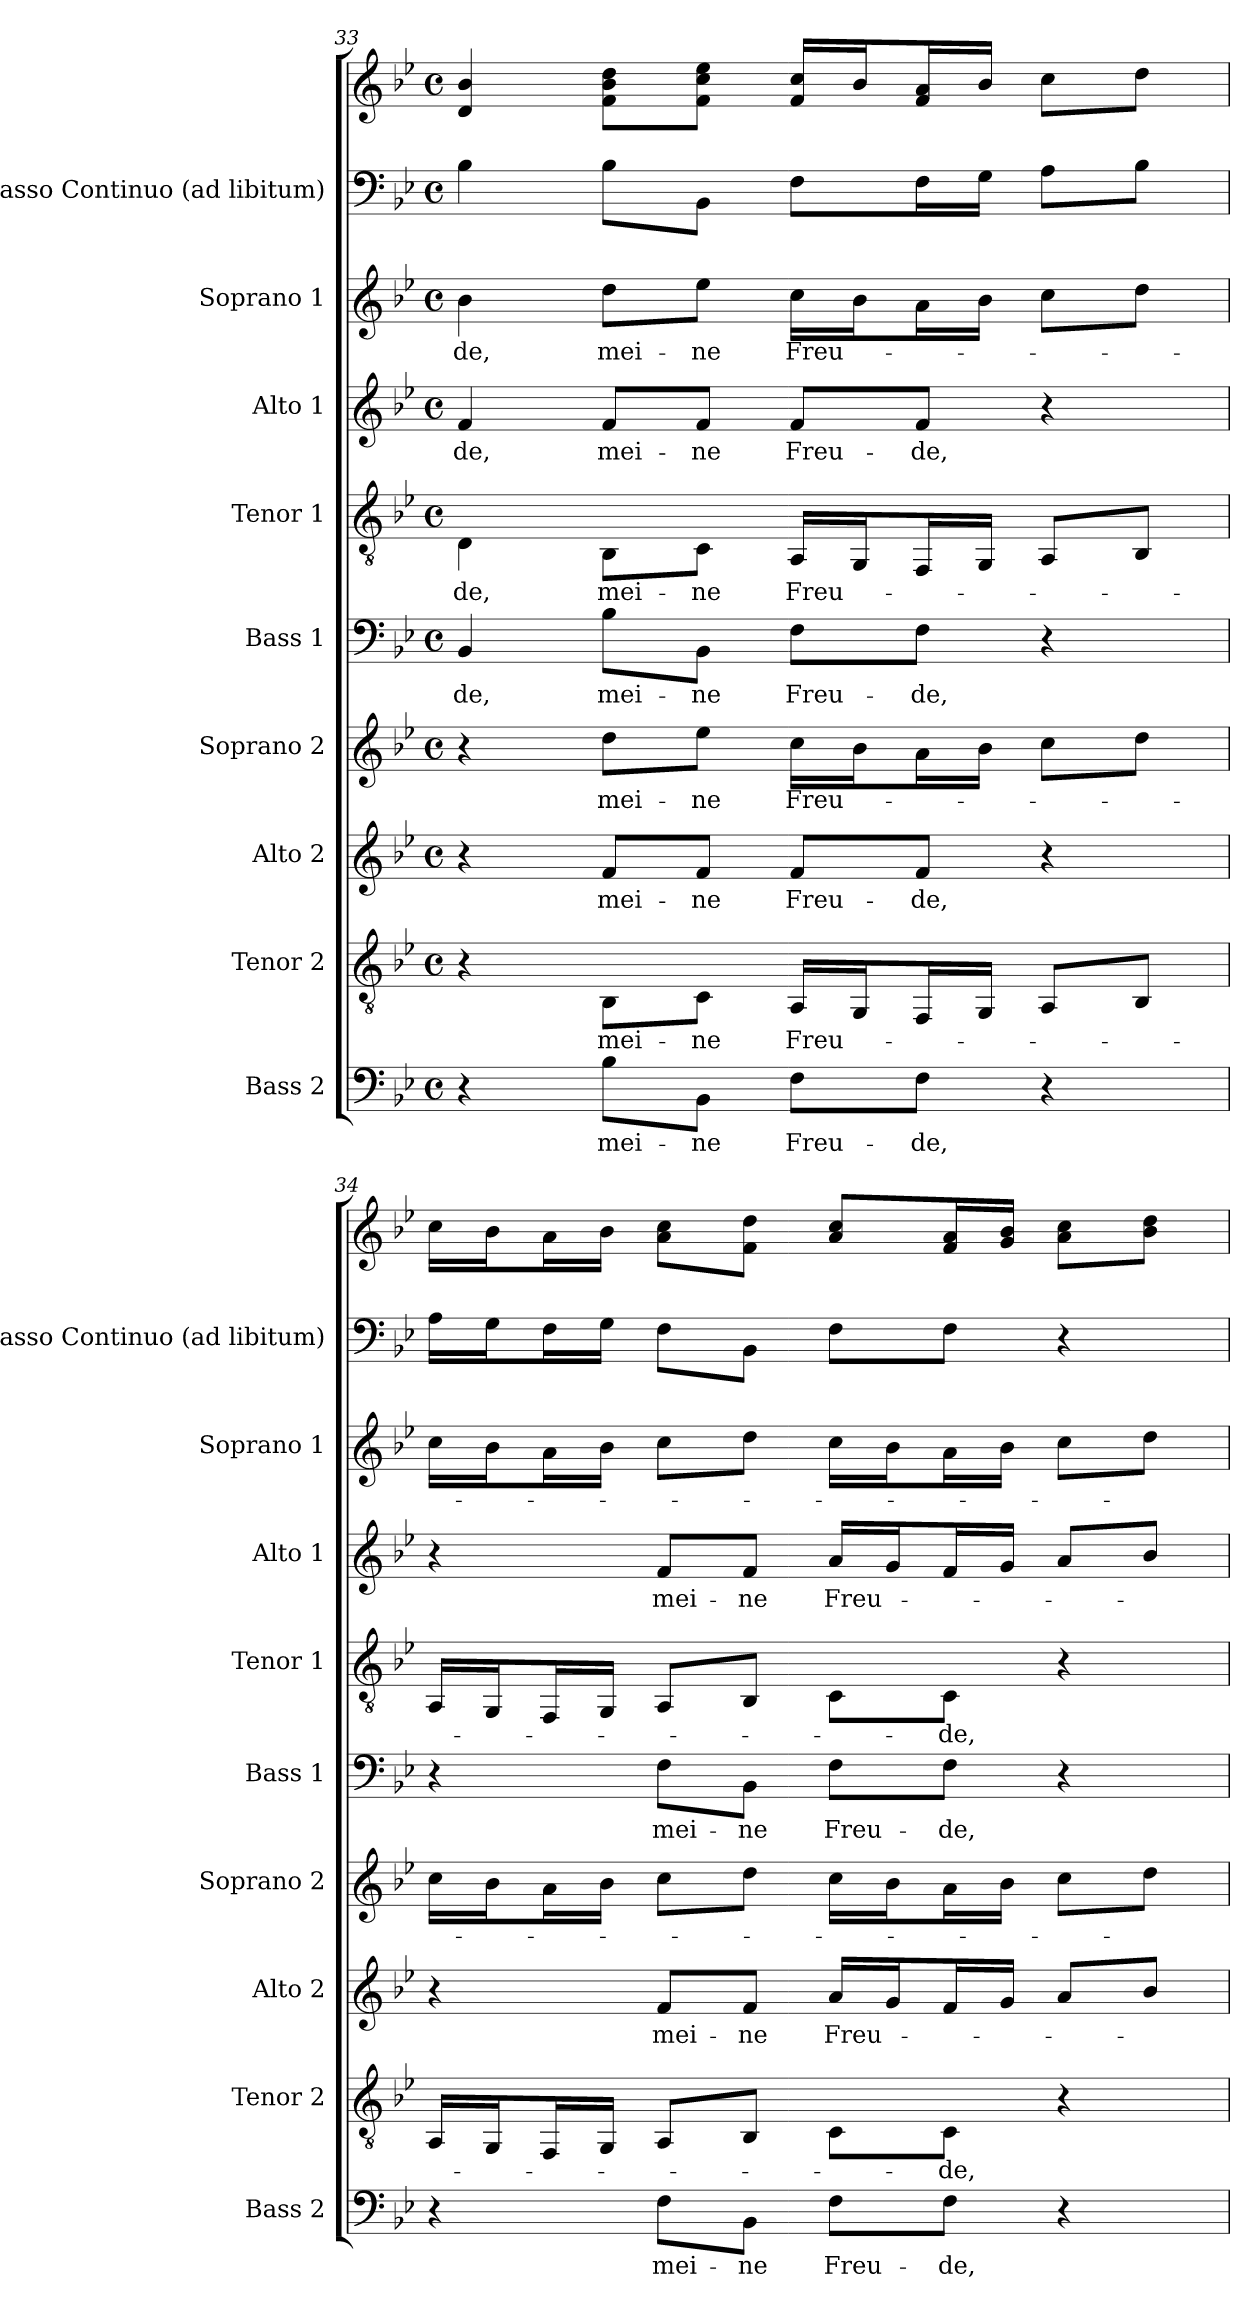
**kern	**text	**kern	**text	**kern	**text	**kern	**text	**kern	**text	**kern	**text	**kern	**text	**kern	**text	**kern	**kern
*part9	*part9	*part8	*part8	*part7	*part7	*part6	*part6	*part5	*part5	*part4	*part4	*part3	*part3	*part2	*part2	*part1	*part1
*staff10	*staff10	*staff9	*staff9	*staff8	*staff8	*staff7	*staff7	*staff6	*staff6	*staff5	*staff5	*staff4	*staff4	*staff3	*staff3	*staff2	*staff1
*I"Bass 2	*	*I"Tenor 2	*	*I"Alto 2	*	*I"Soprano 2	*	*I"Bass 1	*	*I"Tenor 1	*	*I"Alto 1	*	*I"Soprano 1	*	*I"Basso Continuo    (ad libitum)	*
*I'Bass 2	*	*I'Tenor 2	*	*I'Alto 2	*	*I'Soprano 2	*	*I'Bass 1	*	*I'Tenor 1	*	*I'Alto 1	*	*I'Soprano 1	*	*I'Basso Continuo    (ad libitum)	*
*clefF4	*	*clefGv2	*	*clefG2	*	*clefG2	*	*clefF4	*	*clefGv2	*	*clefG2	*	*clefG2	*	*clefF4	*clefG2
*k[b-e-]	*	*k[b-e-]	*	*k[b-e-]	*	*k[b-e-]	*	*k[b-e-]	*	*k[b-e-]	*	*k[b-e-]	*	*k[b-e-]	*	*k[b-e-]	*k[b-e-]
*B-:	*	*B-:	*	*B-:	*	*B-:	*	*B-:	*	*B-:	*	*B-:	*	*B-:	*	*B-:	*B-:
*M4/4	*	*M4/4	*	*M4/4	*	*M4/4	*	*M4/4	*	*M4/4	*	*M4/4	*	*M4/4	*	*M4/4	*M4/4
*met(c)	*	*met(c)	*	*met(c)	*	*met(c)	*	*met(c)	*	*met(c)	*	*met(c)	*	*met(c)	*	*met(c)	*met(c)
=33	=33	=33	=33	=33	=33	=33	=33	=33	=33	=33	=33	=33	=33	=33	=33	=33	=33
!	!	!	!	!	!	!	!	!	!LO:LY:b:color=#000000	!	!	!	!	!	!	!	!
!	!	!	!	!	!	!	!	!	!	!	!LO:LY:b:color=#000000	!	!	!	!	!	!
!	!	!	!	!	!	!	!	!	!	!	!	!	!LO:LY:b:color=#000000	!	!	!	!
!	!	!	!	!	!	!	!	!	!	!	!	!	!	!	!LO:LY:b:color=#000000	!	!
4r	.	4r	.	4r	.	4r	.	4BB-i/	-de,	4Di\	-de,	4fi/	-de,	4b-i\	-de,	4B-i\	4di/ 4b-i
!	!LO:LY:b:color=#000000	!	!	!	!	!	!	!	!	!	!	!	!	!	!	!	!
!	!	!	!LO:LY:b:color=#000000	!	!	!	!	!	!	!	!	!	!	!	!	!	!
!	!	!	!	!	!LO:LY:b:color=#000000	!	!	!	!	!	!	!	!	!	!	!	!
!	!	!	!	!	!	!	!LO:LY:b:color=#000000	!	!	!	!	!	!	!	!	!	!
!	!	!	!	!	!	!	!	!	!LO:LY:b:color=#000000	!	!	!	!	!	!	!	!
!	!	!	!	!	!	!	!	!	!	!	!LO:LY:b:color=#000000	!	!	!	!	!	!
!	!	!	!	!	!	!	!	!	!	!	!	!	!LO:LY:b:color=#000000	!	!	!	!
!	!	!	!	!	!	!	!	!	!	!	!	!	!	!	!LO:LY:b:color=#000000	!	!
8B-i\L	mei-	8BB-i\L	mei-	8fi/L	mei-	8ddi\L	mei-	8B-i\L	mei-	8BB-i\L	mei-	8fi/L	mei-	8ddi\L	mei-	8B-i\L	8fi\ 8b-i\ 8ddi\L
!	!LO:LY:b:color=#000000	!	!	!	!	!	!	!	!	!	!	!	!	!	!	!	!
!	!	!	!LO:LY:b:color=#000000	!	!	!	!	!	!	!	!	!	!	!	!	!	!
!	!	!	!	!	!LO:LY:b:color=#000000	!	!	!	!	!	!	!	!	!	!	!	!
!	!	!	!	!	!	!	!LO:LY:b:color=#000000	!	!	!	!	!	!	!	!	!	!
!	!	!	!	!	!	!	!	!	!LO:LY:b:color=#000000	!	!	!	!	!	!	!	!
!	!	!	!	!	!	!	!	!	!	!	!LO:LY:b:color=#000000	!	!	!	!	!	!
!	!	!	!	!	!	!	!	!	!	!	!	!	!LO:LY:b:color=#000000	!	!	!	!
!	!	!	!	!	!	!	!	!	!	!	!	!	!	!	!LO:LY:b:color=#000000	!	!
8BB-i\J	-ne	8Ci\J	-ne	8fi/J	-ne	8ee-i\J	-ne	8BB-i\J	-ne	8Ci\J	-ne	8fi/J	-ne	8ee-i\J	-ne	8BB-i\J	8fi\ 8cci\ 8ee-i\J
!	!LO:LY:b:color=#000000	!	!	!	!	!	!	!	!	!	!	!	!	!	!	!	!
!	!	!	!LO:LY:b:color=#000000	!	!	!	!	!	!	!	!	!	!	!	!	!	!
!	!	!	!	!	!LO:LY:b:color=#000000	!	!	!	!	!	!	!	!	!	!	!	!
!	!	!	!	!	!	!	!LO:LY:b:color=#000000	!	!	!	!	!	!	!	!	!	!
!	!	!	!	!	!	!	!	!	!LO:LY:b:color=#000000	!	!	!	!	!	!	!	!
!	!	!	!	!	!	!	!	!	!	!	!LO:LY:b:color=#000000	!	!	!	!	!	!
!	!	!	!	!	!	!	!	!	!	!	!	!	!LO:LY:b:color=#000000	!	!	!	!
!	!	!	!	!	!	!	!	!	!	!	!	!	!	!	!LO:LY:b:color=#000000	!	!
8Fi\L	Freu-	16AAi/LL	Freu-	8fi/L	Freu-	16cci\LL	Freu-	8Fi\L	Freu-	16AAi/LL	Freu-	8fi/L	Freu-	16cci\LL	Freu-	8Fi\L	16fi/ 16cci/LL
.	.	16GGi/J	.	.	.	16b-i\J	.	.	.	16GGi/J	.	.	.	16b-i\J	.	.	16b-i/J
!	!LO:LY:b:color=#000000	!	!	!	!	!	!	!	!	!	!	!	!	!	!	!	!
!	!	!	!	!	!LO:LY:b:color=#000000	!	!	!	!	!	!	!	!	!	!	!	!
!	!	!	!	!	!	!	!	!	!LO:LY:b:color=#000000	!	!	!	!	!	!	!	!
!	!	!	!	!	!	!	!	!	!	!	!	!	!LO:LY:b:color=#000000	!	!	!	!
8Fi\J	-de,	16FFi/L	.	8fi/J	-de,	16ai\L	.	8Fi\J	-de,	16FFi/L	.	8fi/J	-de,	16ai\L	.	16Fi\L	16fi/ 16ai/L
.	.	16GGi/JJ	.	.	.	16b-i\JJ	.	.	.	16GGi/JJ	.	.	.	16b-i\JJ	.	16Gi\JJ	16b-i/JJ
4r	.	8AAi/L	.	4r	.	8cci\L	.	4r	.	8AAi/L	.	4r	.	8cci\L	.	8Ai\L	8cci\L
.	.	8BB-i/J	.	.	.	8ddi\J	.	.	.	8BB-i/J	.	.	.	8ddi\J	.	8B-i\J	8ddi\J
=34	=34	=34	=34	=34	=34	=34	=34	=34	=34	=34	=34	=34	=34	=34	=34	=34	=34
4r	.	16AAi/LL	.	4r	.	16cci\LL	.	4r	.	16AAi/LL	.	4r	.	16cci\LL	.	16Ai\LL	16cci\LL
.	.	16GGi/J	.	.	.	16b-i\J	.	.	.	16GGi/J	.	.	.	16b-i\J	.	16Gi\J	16b-i\J
.	.	16FFi/L	.	.	.	16ai\L	.	.	.	16FFi/L	.	.	.	16ai\L	.	16Fi\L	16ai\L
.	.	16GGi/JJ	.	.	.	16b-i\JJ	.	.	.	16GGi/JJ	.	.	.	16b-i\JJ	.	16Gi\JJ	16b-i\JJ
!	!LO:LY:b:color=#000000	!	!	!	!	!	!	!	!	!	!	!	!	!	!	!	!
!	!	!	!	!	!LO:LY:b:color=#000000	!	!	!	!	!	!	!	!	!	!	!	!
!	!	!	!	!	!	!	!	!	!LO:LY:b:color=#000000	!	!	!	!	!	!	!	!
!	!	!	!	!	!	!	!	!	!	!	!	!	!LO:LY:b:color=#000000	!	!	!	!
8Fi\L	mei-	8AAi/L	.	8fi/L	mei-	8cci\L	.	8Fi\L	mei-	8AAi/L	.	8fi/L	mei-	8cci\L	.	8Fi\L	8ai\ 8cci\L
!	!LO:LY:b:color=#000000	!	!	!	!	!	!	!	!	!	!	!	!	!	!	!	!
!	!	!	!	!	!LO:LY:b:color=#000000	!	!	!	!	!	!	!	!	!	!	!	!
!	!	!	!	!	!	!	!	!	!LO:LY:b:color=#000000	!	!	!	!	!	!	!	!
!	!	!	!	!	!	!	!	!	!	!	!	!	!LO:LY:b:color=#000000	!	!	!	!
8BB-i\J	-ne	8BB-i/J	.	8fi/J	-ne	8ddi\J	.	8BB-i\J	-ne	8BB-i/J	.	8fi/J	-ne	8ddi\J	.	8BB-i\J	8fi\ 8ddi\J
!	!LO:LY:b:color=#000000	!	!	!	!	!	!	!	!	!	!	!	!	!	!	!	!
!	!	!	!	!	!LO:LY:b:color=#000000	!	!	!	!	!	!	!	!	!	!	!	!
!	!	!	!	!	!	!	!	!	!LO:LY:b:color=#000000	!	!	!	!	!	!	!	!
!	!	!	!	!	!	!	!	!	!	!	!	!	!LO:LY:b:color=#000000	!	!	!	!
8Fi\L	Freu-	8Ci\L	.	16ai/LL	Freu-	16cci\LL	.	8Fi\L	Freu-	8Ci\L	.	16ai/LL	Freu-	16cci\LL	.	8Fi\L	8ai/ 8cci/L
.	.	.	.	16gi/J	.	16b-i\J	.	.	.	.	.	16gi/J	.	16b-i\J	.	.	.
!	!LO:LY:b:color=#000000	!	!	!	!	!	!	!	!	!	!	!	!	!	!	!	!
!	!	!	!LO:LY:b:color=#000000	!	!	!	!	!	!	!	!	!	!	!	!	!	!
!	!	!	!	!	!	!	!	!	!LO:LY:b:color=#000000	!	!	!	!	!	!	!	!
!	!	!	!	!	!	!	!	!	!	!	!LO:LY:b:color=#000000	!	!	!	!	!	!
8Fi\J	-de,	8Ci\J	-de,	16fi/L	.	16ai\L	.	8Fi\J	-de,	8Ci\J	-de,	16fi/L	.	16ai\L	.	8Fi\J	16fi/ 16ai/L
.	.	.	.	16gi/JJ	.	16b-i\JJ	.	.	.	.	.	16gi/JJ	.	16b-i\JJ	.	.	16gi/ 16b-i/JJ
4r	.	4r	.	8ai/L	.	8cci\L	.	4r	.	4r	.	8ai/L	.	8cci\L	.	4r	8ai\ 8cci\L
.	.	.	.	8b-i/J	.	8ddi\J	.	.	.	.	.	8b-i/J	.	8ddi\J	.	.	8b-i\ 8ddi\J
=	=	=	=	=	=	=	=	=	=	=	=	=	=	=	=	=	=
*-	*-	*-	*-	*-	*-	*-	*-	*-	*-	*-	*-	*-	*-	*-	*-	*-	*-
